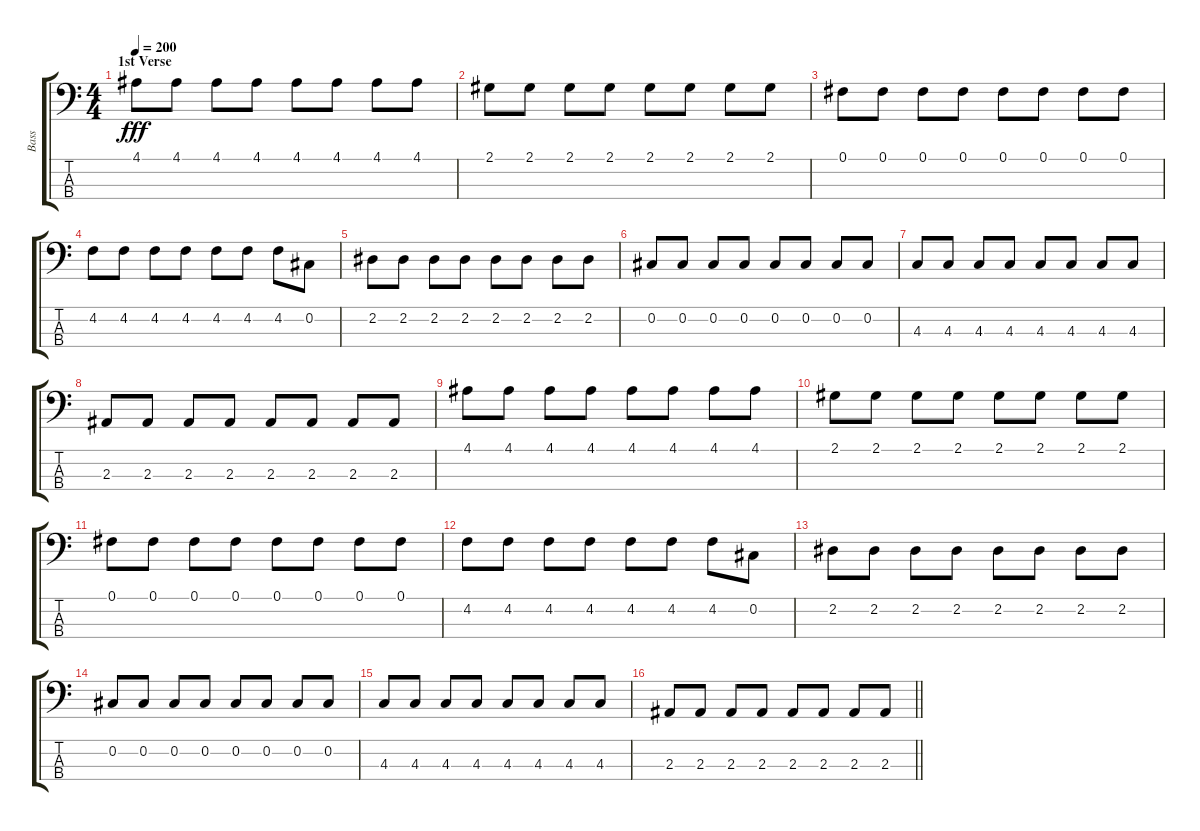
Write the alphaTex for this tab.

\track ("Bass" "Bass") {instrument electricbassfinger}
\staff {score tabs}
\tuning (Gb2 Db2 Ab1 Db1) {hide}
\ts (4 4)
\section ("" "1st Verse")
\tempo 200
\clef f4
\ks c
4.1.8{dy fff} 4.1.8 4.1.8 4.1.8 4.1.8 4.1.8 4.1.8 4.1.8 |
2.1.8 2.1.8 2.1.8 2.1.8 2.1.8 2.1.8 2.1.8 2.1.8 |
0.1.8 0.1.8 0.1.8 0.1.8 0.1.8 0.1.8 0.1.8 0.1.8 |
4.2.8 4.2.8 4.2.8 4.2.8 4.2.8 4.2.8 4.2.8 0.2.8 |
2.2.8 2.2.8 2.2.8 2.2.8 2.2.8 2.2.8 2.2.8 2.2.8 |
0.2.8 0.2.8 0.2.8 0.2.8 0.2.8 0.2.8 0.2.8 0.2.8 |
4.3.8 4.3.8 4.3.8 4.3.8 4.3.8 4.3.8 4.3.8 4.3.8 |
2.3.8 2.3.8 2.3.8 2.3.8 2.3.8 2.3.8 2.3.8 2.3.8 |
4.1.8 4.1.8 4.1.8 4.1.8 4.1.8 4.1.8 4.1.8 4.1.8 |
2.1.8 2.1.8 2.1.8 2.1.8 2.1.8 2.1.8 2.1.8 2.1.8 |
0.1.8 0.1.8 0.1.8 0.1.8 0.1.8 0.1.8 0.1.8 0.1.8 |
4.2.8 4.2.8 4.2.8 4.2.8 4.2.8 4.2.8 4.2.8 0.2.8 |
2.2.8 2.2.8 2.2.8 2.2.8 2.2.8 2.2.8 2.2.8 2.2.8 |
0.2.8 0.2.8 0.2.8 0.2.8 0.2.8 0.2.8 0.2.8 0.2.8 |
4.3.8 4.3.8 4.3.8 4.3.8 4.3.8 4.3.8 4.3.8 4.3.8 |
\barLineRight lightlight
2.3.8 2.3.8 2.3.8 2.3.8 2.3.8 2.3.8 2.3.8 2.3.8
